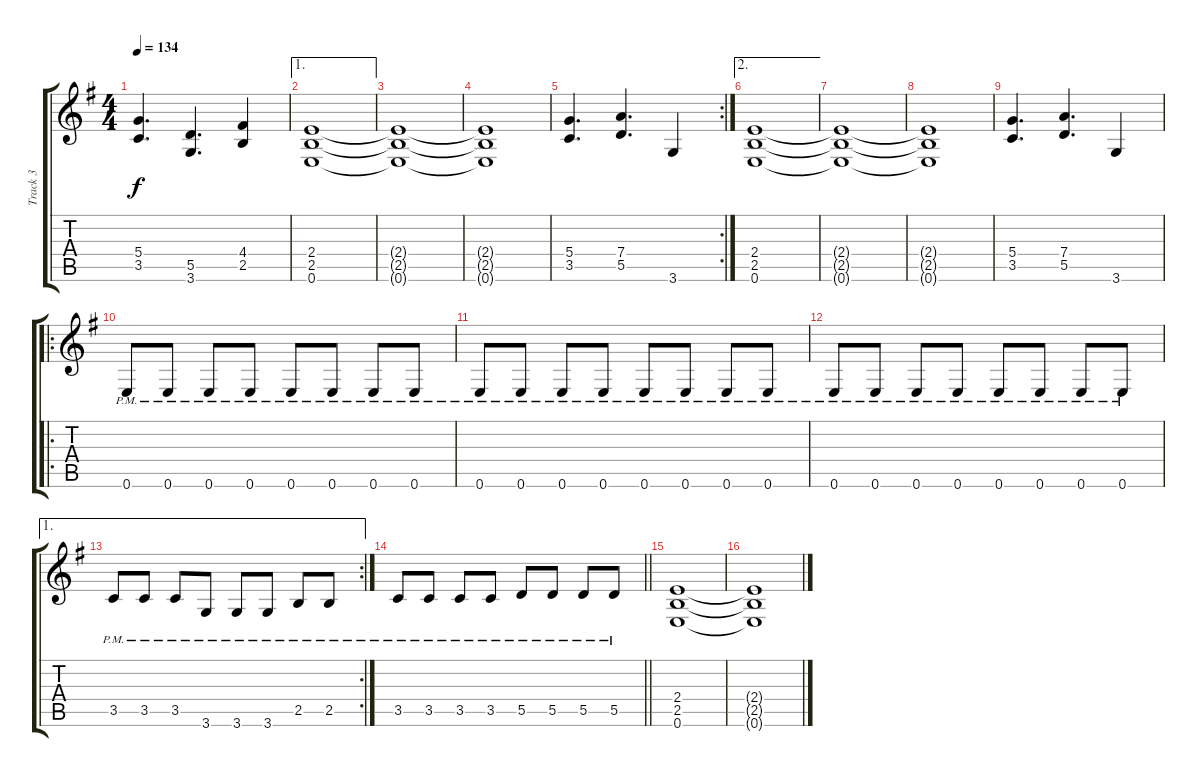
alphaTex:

\track ("Track 3" "Track 3") {instrument distortionguitar}
\staff {score tabs}
\tuning (E4 B3 G3 D3 A2 E2) {hide}
\ts (4 4)
\tempo 134
\clef g2
\ks g
(5.4 3.5).4{d dy f} (5.5 3.6).4{d} (4.4 2.5).4 |
\ae 1
(2.4 2.5 0.6).1 |
(2.4{t} 2.5{t} 0.6{t}).1 |
(2.4{t} 2.5{t} 0.6{t}).1 |
\rc 2
(5.4 3.5).4{d} (7.4 5.5).4{d} 3.6.4 |
\ae 2
(2.4 2.5 0.6).1 |
(2.4{t} 2.5{t} 0.6{t}).1 |
(2.4{t} 2.5{t} 0.6{t}).1 |
(5.4 3.5).4{d} (7.4 5.5).4{d} 3.6.4 |
\ro
0.6{pm}.8 0.6{pm}.8 0.6{pm}.8 0.6{pm}.8 0.6{pm}.8 0.6{pm}.8 0.6{pm}.8 0.6{pm}.8 |
0.6{pm}.8 0.6{pm}.8 0.6{pm}.8 0.6{pm}.8 0.6{pm}.8 0.6{pm}.8 0.6{pm}.8 0.6{pm}.8 |
0.6{pm}.8 0.6{pm}.8 0.6{pm}.8 0.6{pm}.8 0.6{pm}.8 0.6{pm}.8 0.6{pm}.8 0.6{pm}.8 |
\ae 1
\rc 2
3.5{pm}.8 3.5{pm}.8 3.5{pm}.8 3.6{pm}.8 3.6{pm}.8 3.6{pm}.8 2.5{pm}.8 2.5{pm}.8 |
\barLineRight lightlight
3.5{pm}.8 3.5{pm}.8 3.5{pm}.8 3.5{pm}.8 5.5{pm}.8 5.5{pm}.8 5.5{pm}.8 5.5{pm}.8 |
(2.4 2.5 0.6).1 |
(2.4{t} 2.5{t} 0.6{t}).1
